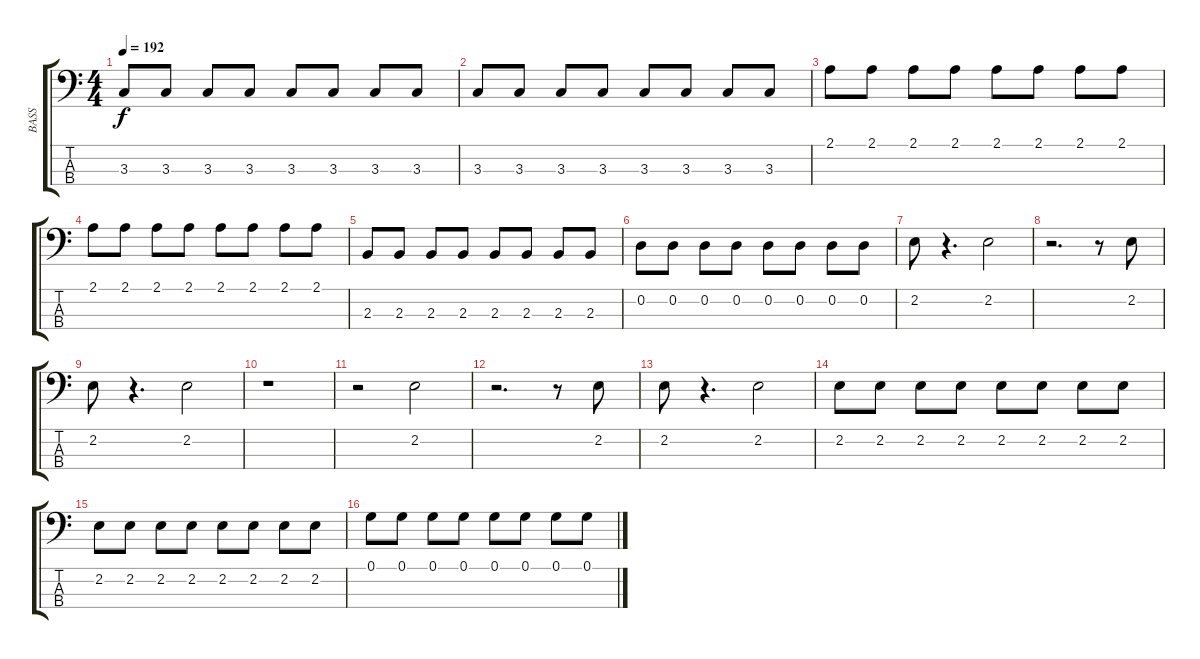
\track ("     BASS" "     BASS") {instrument fretlessbass}
\staff {score tabs}
\tuning (G2 D2 A1 E1) {hide}
\ts (4 4)
\tempo 192
\clef f4
\ks c
3.3.8{dy f} 3.3.8 3.3.8 3.3.8 3.3.8 3.3.8 3.3.8 3.3.8 |
3.3.8 3.3.8 3.3.8 3.3.8 3.3.8 3.3.8 3.3.8 3.3.8 |
2.1.8 2.1.8 2.1.8 2.1.8 2.1.8 2.1.8 2.1.8 2.1.8 |
2.1.8 2.1.8 2.1.8 2.1.8 2.1.8 2.1.8 2.1.8 2.1.8 |
2.3.8 2.3.8 2.3.8 2.3.8 2.3.8 2.3.8 2.3.8 2.3.8 |
0.2.8 0.2.8 0.2.8 0.2.8 0.2.8 0.2.8 0.2.8 0.2.8 |
2.2.8 r.4{d} 2.2.2 |
r.2{d} r.8 2.2.8 |
2.2.8 r.4{d} 2.2.2 |
r.1 |
r.2 2.2.2 |
r.2{d} r.8 2.2.8 |
2.2.8 r.4{d} 2.2.2 |
2.2.8 2.2.8 2.2.8 2.2.8 2.2.8 2.2.8 2.2.8 2.2.8 |
2.2.8 2.2.8 2.2.8 2.2.8 2.2.8 2.2.8 2.2.8 2.2.8 |
0.1.8 0.1.8 0.1.8 0.1.8 0.1.8 0.1.8 0.1.8 0.1.8
